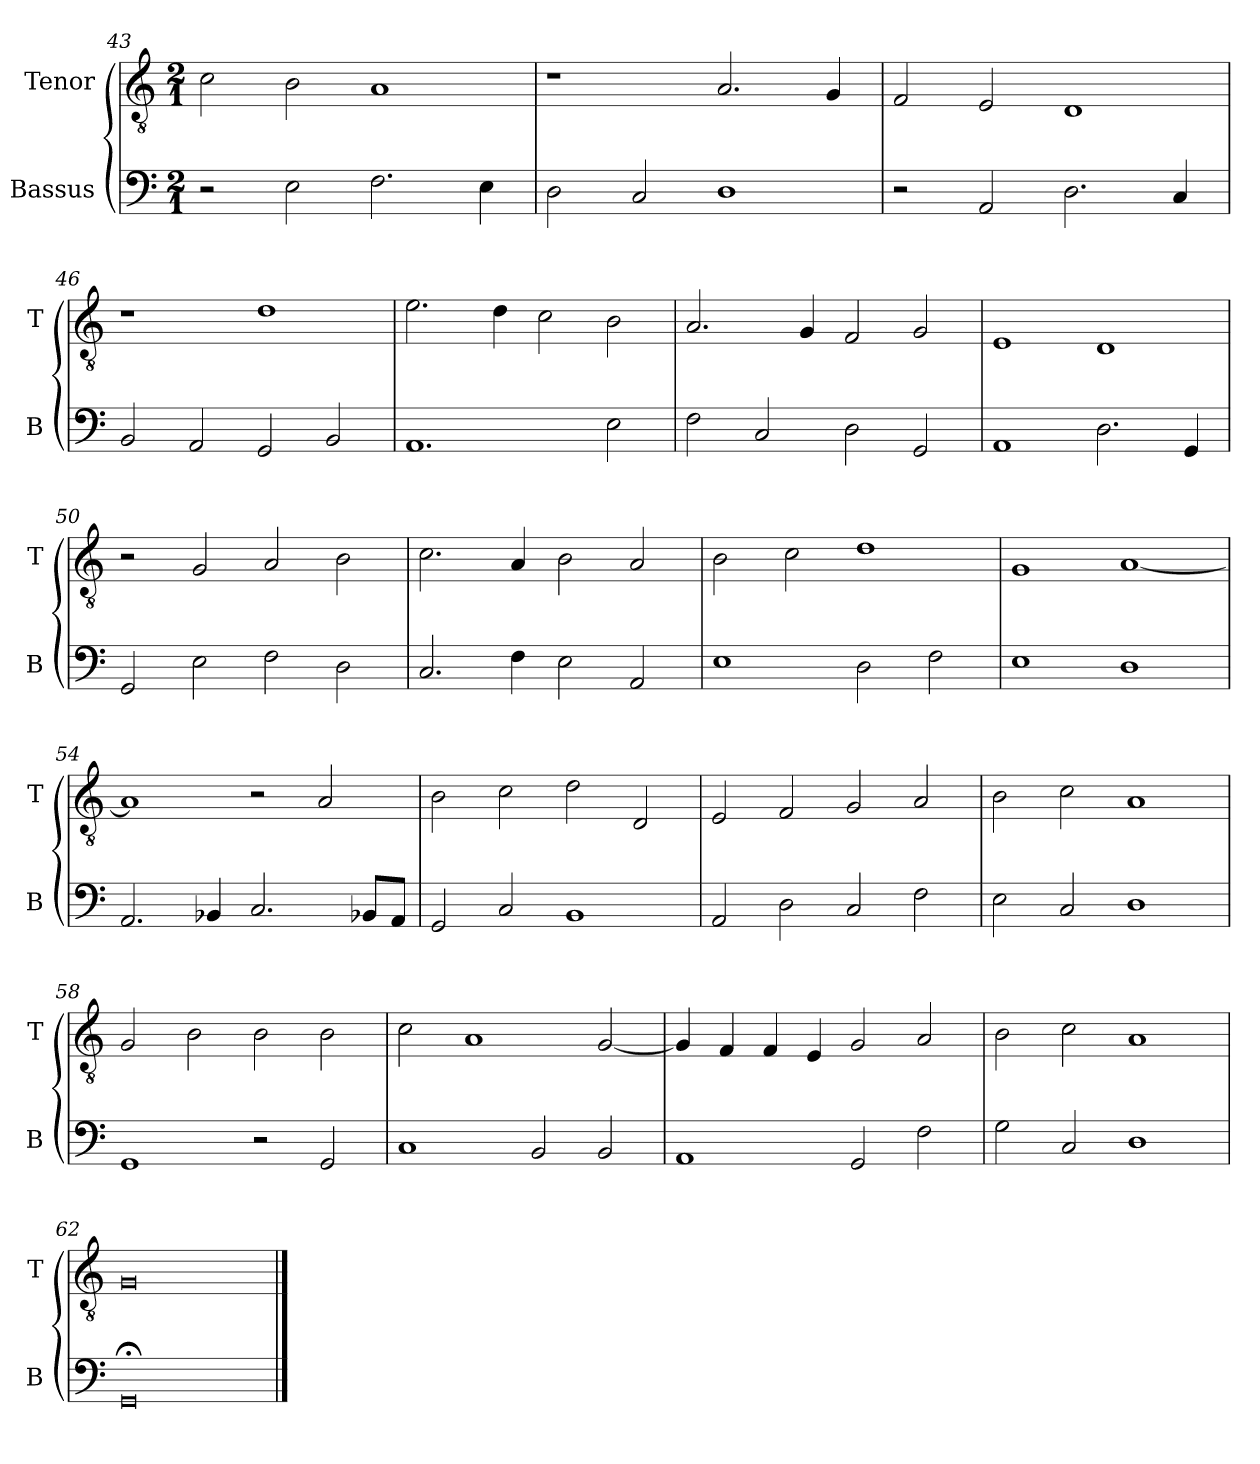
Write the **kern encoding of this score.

**kern	**kern
*part2	*part1
*staff2	*staff1
*I"Bassus	*I"Tenor
*I'B	*I'T
*clefF4	*clefGv2
*k[]	*k[]
*M2/1	*M2/1
=43	=43
2r	2c\
2E\	2B\
2.F\	1A
4E\	.
=44	=44
2D\	1r
2C/	.
1D	2.A/
.	4G/
=45	=45
2r	2F/
2AA/	2E/
2.D\	1D
4C/	.
=46	=46
2BB/	1r
2AA/	.
2GG/	1d
2BB/	.
=47	=47
1.AA	2.e\
.	4d\
.	2c\
2E\	2B\
=48	=48
2F\	2.A/
2C/	.
.	4G/
2D\	2F/
2GG/	2G/
=49	=49
1AA	1E
2.D\	1D
4GG/	.
=50	=50
2GG/	2r
2E\	2G/
2F\	2A/
2D\	2B\
=51	=51
2.C/	2.c\
4F\	4A/
2E\	2B\
2AA/	2A/
=52	=52
1E	2B\
.	2c\
2D\	1d
2F\	.
=53	=53
1E	1G
1D	[1A
=54	=54
2.AA/	1A]
4BB-X/	.
2.C/	2r
.	2A/
8BB-X/L	.
8AA/J	.
=55	=55
2GG/	2B\
2C/	2c\
1BB	2d\
.	2D/
=56	=56
2AA/	2E/
2D\	2F/
2C/	2G/
2F\	2A/
=57	=57
2E\	2B\
2C/	2c\
1D	1A
=58	=58
1GG	2G/
.	2B\
2r	2B\
2GG/	2B\
=59	=59
1C	2c\
.	1A
2BB/	.
2BB/	[2G/
=60	=60
1AA	4G/]
.	4F/
.	4F/
.	4E/
2GG/	2G/
2F\	2A/
=61	=61
2G\	2B\
2C/	2c\
1D	1A
=62	=62
0GG;<	0G
==	==
*-	*-
